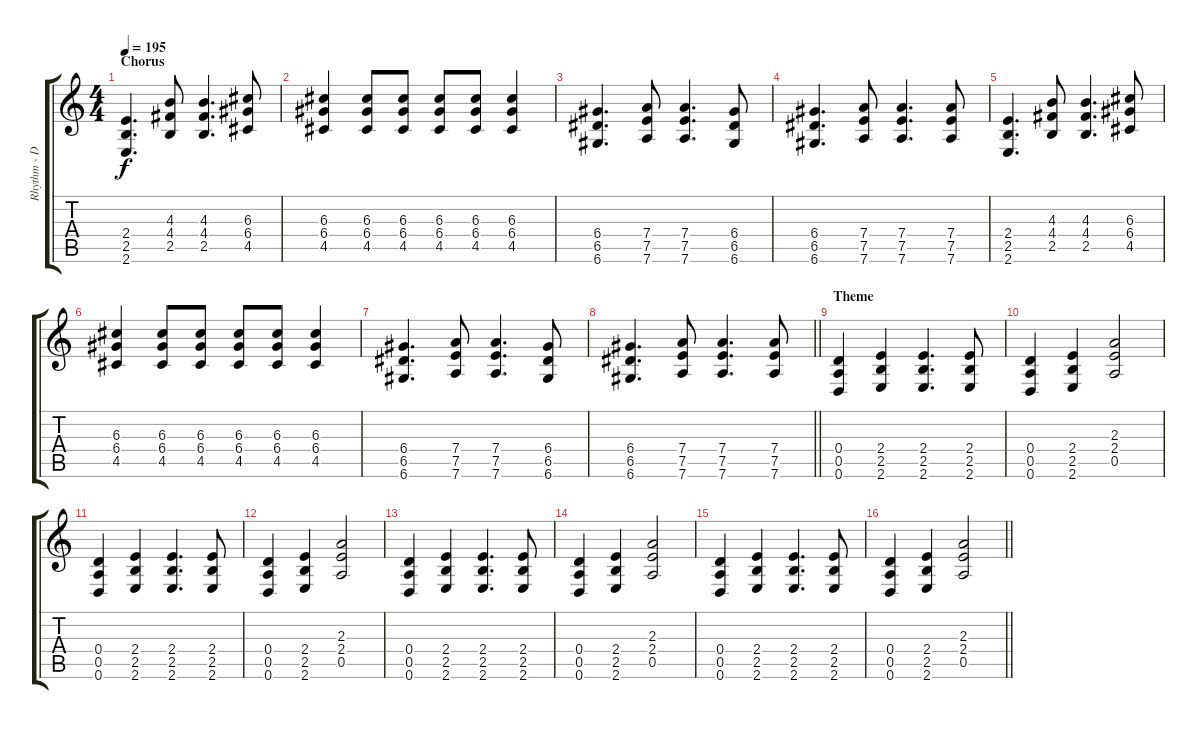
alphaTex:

\track ("Rhythm - Deryck" "Rhythm - D") {instrument distortionguitar}
\staff {score tabs}
\tuning (E4 B3 G3 D3 A2 D2) {hide}
\ts (4 4)
\section ("" "Chorus")
\tempo 195
\clef g2
\ks c
(2.4 2.5 2.6).4{d dy f} (4.3 4.4 2.5).8 (4.3 4.4 2.5).4{d} (6.3 6.4 4.5).8 |
(6.3 6.4 4.5).4 (6.3 6.4 4.5).8 (6.3 6.4 4.5).8 (6.3 6.4 4.5).8 (6.3 6.4 4.5).8 (6.3 6.4 4.5).4 |
(6.4 6.5 6.6).4{d} (7.4 7.5 7.6).8 (7.4 7.5 7.6).4{d} (6.4 6.5 6.6).8 |
(6.4 6.5 6.6).4{d} (7.4 7.5 7.6).8 (7.4 7.5 7.6).4{d} (7.4 7.5 7.6).8 |
(2.4 2.5 2.6).4{d} (4.3 4.4 2.5).8 (4.3 4.4 2.5).4{d} (6.3 6.4 4.5).8 |
(6.3 6.4 4.5).4 (6.3 6.4 4.5).8 (6.3 6.4 4.5).8 (6.3 6.4 4.5).8 (6.3 6.4 4.5).8 (6.3 6.4 4.5).4 |
(6.4 6.5 6.6).4{d} (7.4 7.5 7.6).8 (7.4 7.5 7.6).4{d} (6.4 6.5 6.6).8 |
\barLineRight lightlight
(6.4 6.5 6.6).4{d} (7.4 7.5 7.6).8 (7.4 7.5 7.6).4{d} (7.4 7.5 7.6).8 |
\section ("" "Theme")
(0.4 0.5 0.6).4 (2.4 2.5 2.6).4 (2.4 2.5 2.6).4{d} (2.4 2.5 2.6).8 |
(0.4 0.5 0.6).4 (2.4 2.5 2.6).4 (2.3 2.4 0.5).2 |
(0.4 0.5 0.6).4 (2.4 2.5 2.6).4 (2.4 2.5 2.6).4{d} (2.4 2.5 2.6).8 |
(0.4 0.5 0.6).4 (2.4 2.5 2.6).4 (2.3 2.4 0.5).2 |
(0.4 0.5 0.6).4 (2.4 2.5 2.6).4 (2.4 2.5 2.6).4{d} (2.4 2.5 2.6).8 |
(0.4 0.5 0.6).4 (2.4 2.5 2.6).4 (2.3 2.4 0.5).2 |
(0.4 0.5 0.6).4 (2.4 2.5 2.6).4 (2.4 2.5 2.6).4{d} (2.4 2.5 2.6).8 |
\barLineRight lightlight
(0.4 0.5 0.6).4 (2.4 2.5 2.6).4 (2.3 2.4 0.5).2
